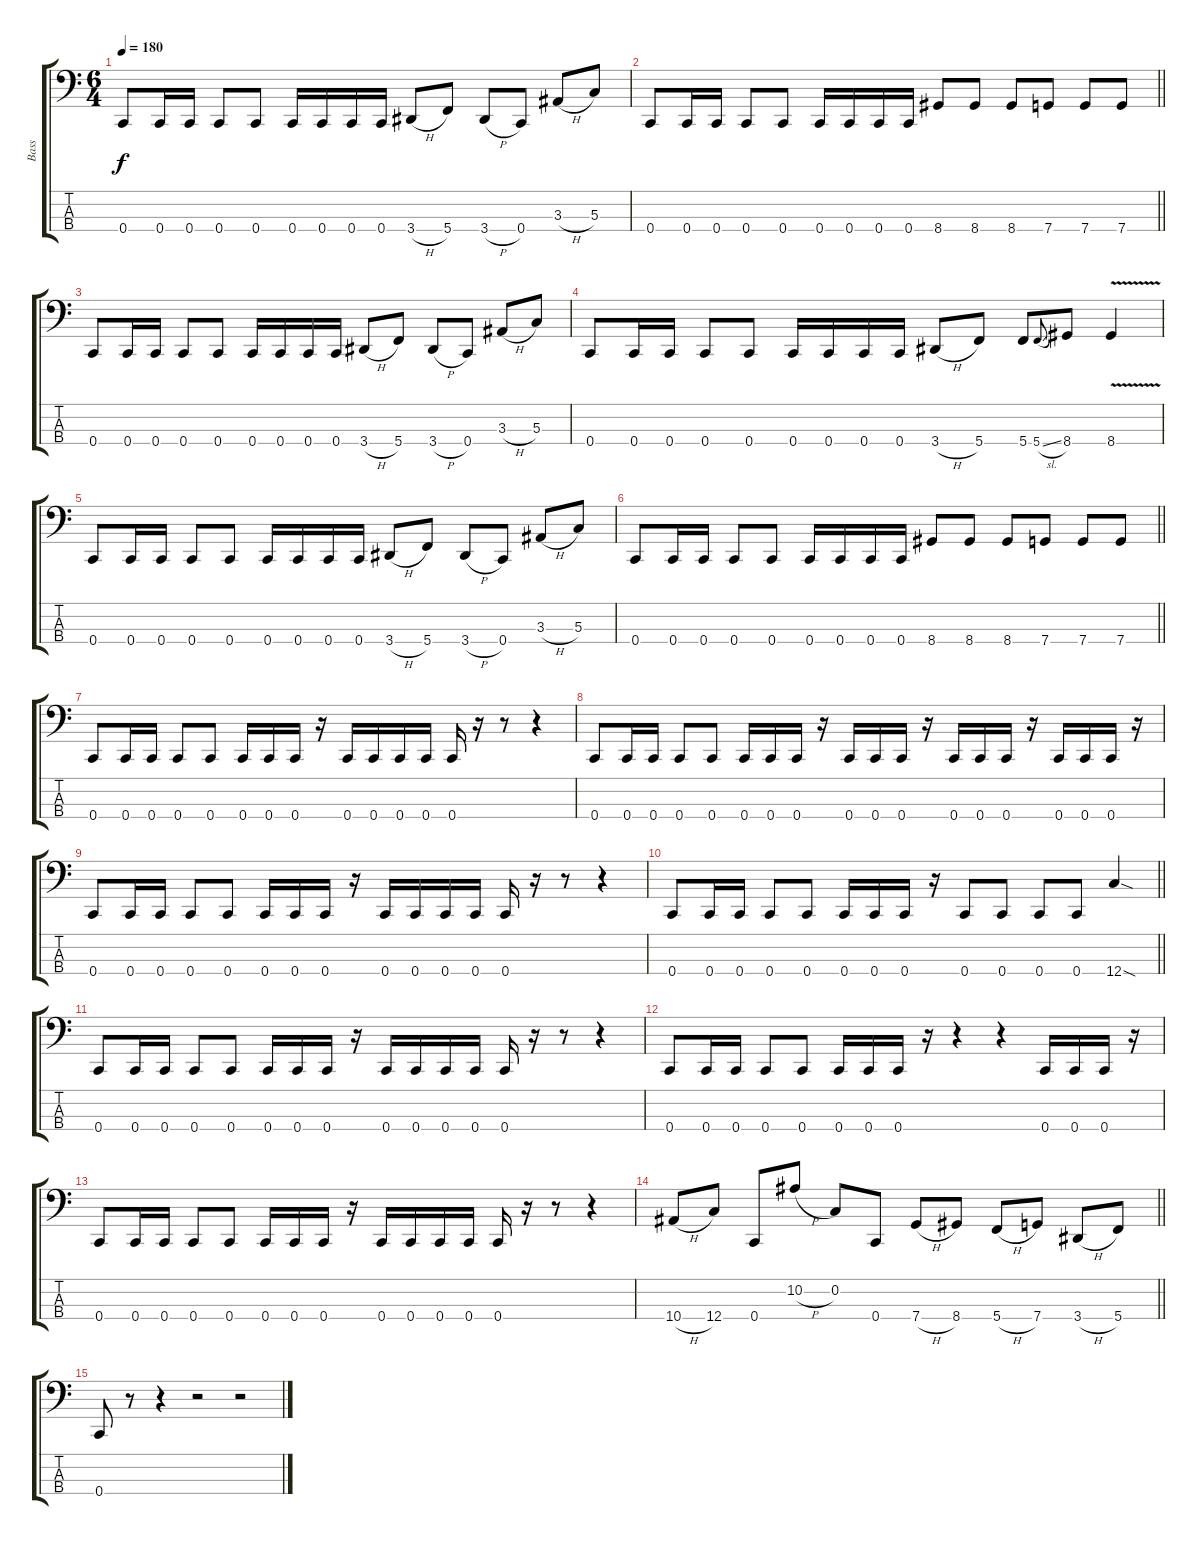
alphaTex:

\track ("Bass" "Bass") {instrument electricbassfinger}
\staff {score tabs}
\tuning (F2 C2 G1 C1) {hide}
\ts (6 4)
\tempo 180
\clef f4
\ks c
0.4.8{dy f} 0.4.16 0.4.16 0.4.8 0.4.8 0.4.16 0.4.16 0.4.16 0.4.16 3.4{h}.8 5.4.8 3.4{h}.8 0.4.8 3.3{h}.8 5.3.8 |
\barLineRight lightlight
0.4.8 0.4.16 0.4.16 0.4.8 0.4.8 0.4.16 0.4.16 0.4.16 0.4.16 8.4.8 8.4.8 8.4.8 7.4.8 7.4.8 7.4.8 |
0.4.8 0.4.16 0.4.16 0.4.8 0.4.8 0.4.16 0.4.16 0.4.16 0.4.16 3.4{h}.8 5.4.8 3.4{h}.8 0.4.8 3.3{h}.8 5.3.8 |
0.4.8 0.4.16 0.4.16 0.4.8 0.4.8 0.4.16 0.4.16 0.4.16 0.4.16 3.4{h}.8 5.4.8 5.4.8 5.4{sl}.8{gr onbeat} 8.4.8 8.4{v}.4 |
0.4.8 0.4.16 0.4.16 0.4.8 0.4.8 0.4.16 0.4.16 0.4.16 0.4.16 3.4{h}.8 5.4.8 3.4{h}.8 0.4.8 3.3{h}.8 5.3.8 |
\barLineRight lightlight
0.4.8 0.4.16 0.4.16 0.4.8 0.4.8 0.4.16 0.4.16 0.4.16 0.4.16 8.4.8 8.4.8 8.4.8 7.4.8 7.4.8 7.4.8 |
0.4.8 0.4.16 0.4.16 0.4.8 0.4.8 0.4.16 0.4.16 0.4.16 r.16 0.4.16 0.4.16 0.4.16 0.4.16 0.4.16 r.16 r.8 r.4 |
0.4.8 0.4.16 0.4.16 0.4.8 0.4.8 0.4.16 0.4.16 0.4.16 r.16 0.4.16 0.4.16 0.4.16 r.16 0.4.16 0.4.16 0.4.16 r.16 0.4.16 0.4.16 0.4.16 r.16 |
0.4.8 0.4.16 0.4.16 0.4.8 0.4.8 0.4.16 0.4.16 0.4.16 r.16 0.4.16 0.4.16 0.4.16 0.4.16 0.4.16 r.16 r.8 r.4 |
\barLineRight lightlight
0.4.8 0.4.16 0.4.16 0.4.8 0.4.8 0.4.16 0.4.16 0.4.16 r.16 0.4.8 0.4.8 0.4.8 0.4.8 12.4{sod}.4 |
0.4.8 0.4.16 0.4.16 0.4.8 0.4.8 0.4.16 0.4.16 0.4.16 r.16 0.4.16 0.4.16 0.4.16 0.4.16 0.4.16 r.16 r.8 r.4 |
0.4.8 0.4.16 0.4.16 0.4.8 0.4.8 0.4.16 0.4.16 0.4.16 r.16 r.4 r.4 0.4.16 0.4.16 0.4.16 r.16 |
0.4.8 0.4.16 0.4.16 0.4.8 0.4.8 0.4.16 0.4.16 0.4.16 r.16 0.4.16 0.4.16 0.4.16 0.4.16 0.4.16 r.16 r.8 r.4 |
\barLineRight lightlight
10.4{h}.8 12.4.8 0.4.8 10.2{h}.8 0.2.8 0.4.8 7.4{h}.8 8.4.8 5.4{h}.8 7.4.8 3.4{h}.8 5.4.8 |
0.4.8 r.8 r.4 r.2 r.2
